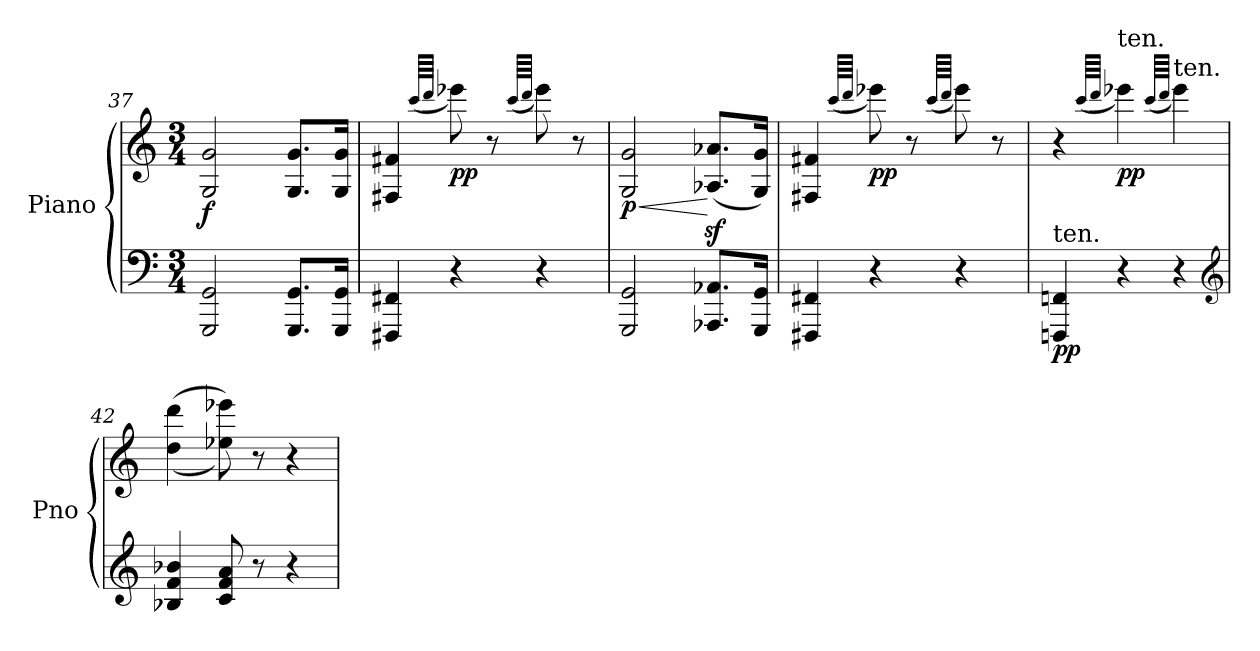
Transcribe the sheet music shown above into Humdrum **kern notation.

**kern	**kern	**dynam
*part1	*part1	*part1
*staff2	*staff1	*staff1/2
*I"Piano	*	*
*I'Pno	*	*
*clefF4	*clefG2	*
*k[]	*k[]	*
*C:	*C:	*
*M3/4	*M3/4	*
=37	=37	=37
!	!	!LO:DY:b
2GGG/ 2GG/	2G/ 2g/	f
8.GGG/ 8.GG/L	8.G/ 8.g/L	.
16GGG/ 16GG/Jk	16G/ 16g/Jk	.
=38	=38	=38
4FFF#X/ 4FF#X/	4F#X/ 4f#X/	.
.	(64qccc/LLLL	.
.	64qddd/JJJJ	.
!	!	!LO:DY:b
4r	8eee-X\)	pp
.	8r	.
.	(64qccc/LLLL	.
.	64qddd/JJJJ	.
4r	8eee-\)	.
.	8r	.
=39	=39	=39
!	!	!LO:HP:b
!	!	!LO:DY:n=1:b
2GGG/ 2GG/	2G/ 2g/	< p
8.AAA-X/ 8.AA-X/L	(8.A-X/z< 8.a-X/z<L	[
16GGG/ 16GG/Jk	16G/ 16g/Jk)	.
=40	=40	=40
4FFF#X/ 4FF#X/	4F#X/ 4f#X/	.
.	(64qccc/LLLL	.
.	64qddd/JJJJ	.
!	!	!LO:DY:b
4r	8eee-X\)	pp
.	8r	.
.	(64qccc/LLLL	.
.	64qddd/JJJJ	.
4r	8eee-\)	.
.	8r	.
!!LO:LB:g=z
=41	=41	=41
!LO:TX:a:t=ten.	!	!
!	!	!LO:DY:b=2
4FFFn/ 4FFn/	4r	pp
.	(64qccc/LLLL	.
.	64qddd/JJJJ	.
!	!LO:TX:a:t=ten.	!
!	!	!LO:DY:b
4r	4eee-X\)	pp
.	(64qccc/LLLL	.
.	64qddd/JJJJ	.
!	!LO:TX:a:t=ten.	!
4r	4eee-\)	.
*clefG2	*	*
=42	=42	=42
4B-X/ 4f/ 4b-X/	((4dd\ 4ddd\	.
8c/ 8f/ 8a/	8ee-X\ 8eee-X\))	.
8r	8r	.
4r	4r	.
=	=	=
*-	*-	*-
